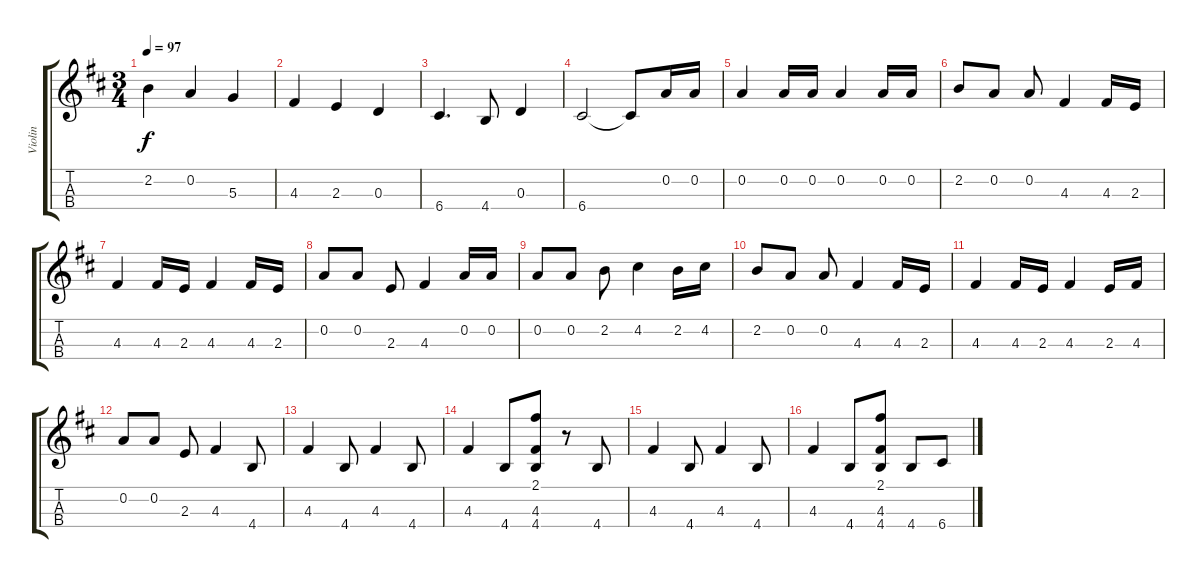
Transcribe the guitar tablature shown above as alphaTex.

\track ("Violin" "Violin") {instrument violin}
\staff {score tabs}
\tuning (E5 A4 D4 G3) {hide}
\ts (3 4)
\tempo 97
\clef g2
\ks d
2.2.4{dy f} 0.2.4 5.3.4 |
4.3.4 2.3.4 0.3.4 |
6.4.4{d} 4.4.8 0.3.4 |
6.4.2 6.4{t}.8 0.2.16 0.2.16 |
0.2.4 0.2.16 0.2.16 0.2.4 0.2.16 0.2.16 |
2.2.8 0.2.8 0.2.8 4.3.4 4.3.16 2.3.16 |
4.3.4 4.3.16 2.3.16 4.3.4 4.3.16 2.3.16 |
0.2.8 0.2.8 2.3.8 4.3.4 0.2.16 0.2.16 |
0.2.8 0.2.8 2.2.8 4.2.4 2.2.16 4.2.16 |
2.2.8 0.2.8 0.2.8 4.3.4 4.3.16 2.3.16 |
4.3.4 4.3.16 2.3.16 4.3.4 2.3.16 4.3.16 |
0.2.8 0.2.8 2.3.8 4.3.4 4.4.8 |
4.3.4 4.4.8 4.3.4 4.4.8 |
4.3.4 4.4.8 (2.1 4.3 4.4).8 r.8 4.4.8 |
4.3.4 4.4.8 4.3.4 4.4.8 |
4.3.4 4.4.8 (2.1 4.3 4.4).8 4.4.8 6.4.8
